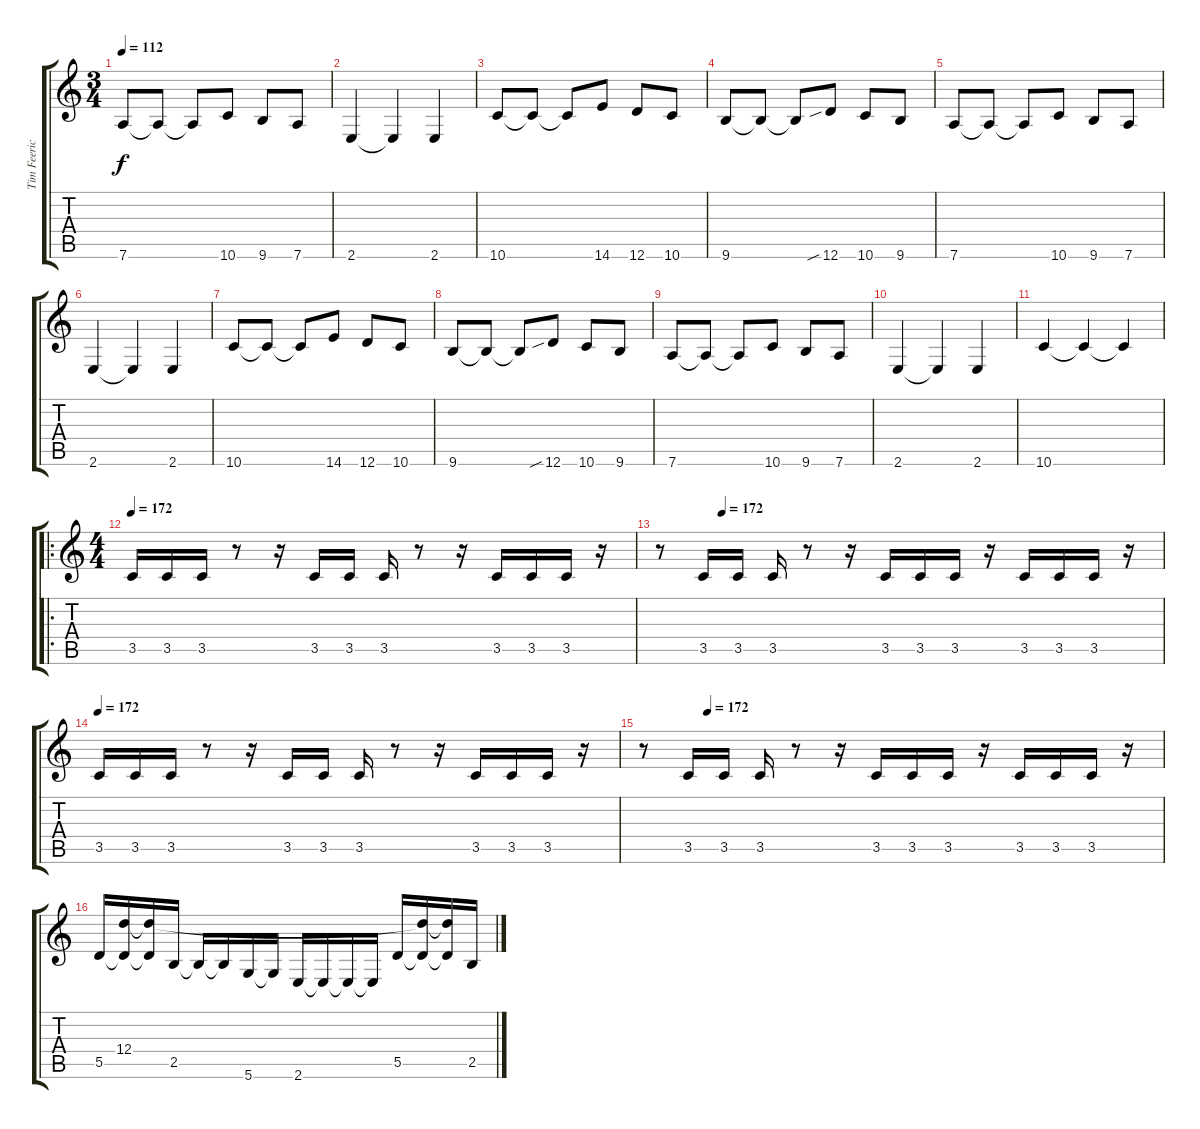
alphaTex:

\track ("Tim Feerick" "Tim Feeric") {instrument electricbassfinger}
\staff {score tabs}
\tuning (E4 B3 G3 D3 A2 D2) {hide}
\ts (3 4)
\tempo 112
\clef g2
\ks c
7.6.8{dy f} 7.6{t}.8 7.6{t}.8 10.6.8 9.6.8 7.6.8 |
2.6.4 2.6{t}.4 2.6.4 |
10.6.8 10.6{t}.8 10.6{t}.8 14.6.8 12.6.8 10.6.8 |
9.6.8 9.6{t}.8 9.6{t}.8 12.6{sib}.8 10.6.8 9.6.8 |
7.6.8 7.6{t}.8 7.6{t}.8 10.6.8 9.6.8 7.6.8 |
2.6.4 2.6{t}.4 2.6.4 |
10.6.8 10.6{t}.8 10.6{t}.8 14.6.8 12.6.8 10.6.8 |
9.6.8 9.6{t}.8 9.6{t}.8 12.6{sib}.8 10.6.8 9.6.8 |
7.6.8 7.6{t}.8 7.6{t}.8 10.6.8 9.6.8 7.6.8 |
2.6.4 2.6{t}.4 2.6.4 |
10.6.4 10.6{t}.4 10.6{t}.4 |
\ro
\ts (4 4)
\tempo 172
3.5.16 3.5.16 3.5.16 r.8 r.16 3.5.16 3.5.16 3.5.16 r.8 r.16 3.5.16 3.5.16 3.5.16 r.16 |
\tempo (172 0.125)
r.8 3.5.16 3.5.16 3.5.16 r.8 r.16 3.5.16 3.5.16 3.5.16 r.16 3.5.16 3.5.16 3.5.16 r.16 |
\tempo 172
3.5.16 3.5.16 3.5.16 r.8 r.16 3.5.16 3.5.16 3.5.16 r.8 r.16 3.5.16 3.5.16 3.5.16 r.16 |
\tempo (172 0.125)
r.8 3.5.16 3.5.16 3.5.16 r.8 r.16 3.5.16 3.5.16 3.5.16 r.16 3.5.16 3.5.16 3.5.16 r.16 |
5.5.16 (12.4 5.5{t}).16 (12.4{t} 5.5{t}).16 2.5.16 2.5{t}.16 2.5{t}.16 5.6.16 5.6{t}.16 2.6.16 2.6{t}.16 2.6{t}.16 2.6{t}.16 5.5.16 (12.4{t} 5.5{t}).16 (12.4{t} 5.5{t}).16 2.5.16
